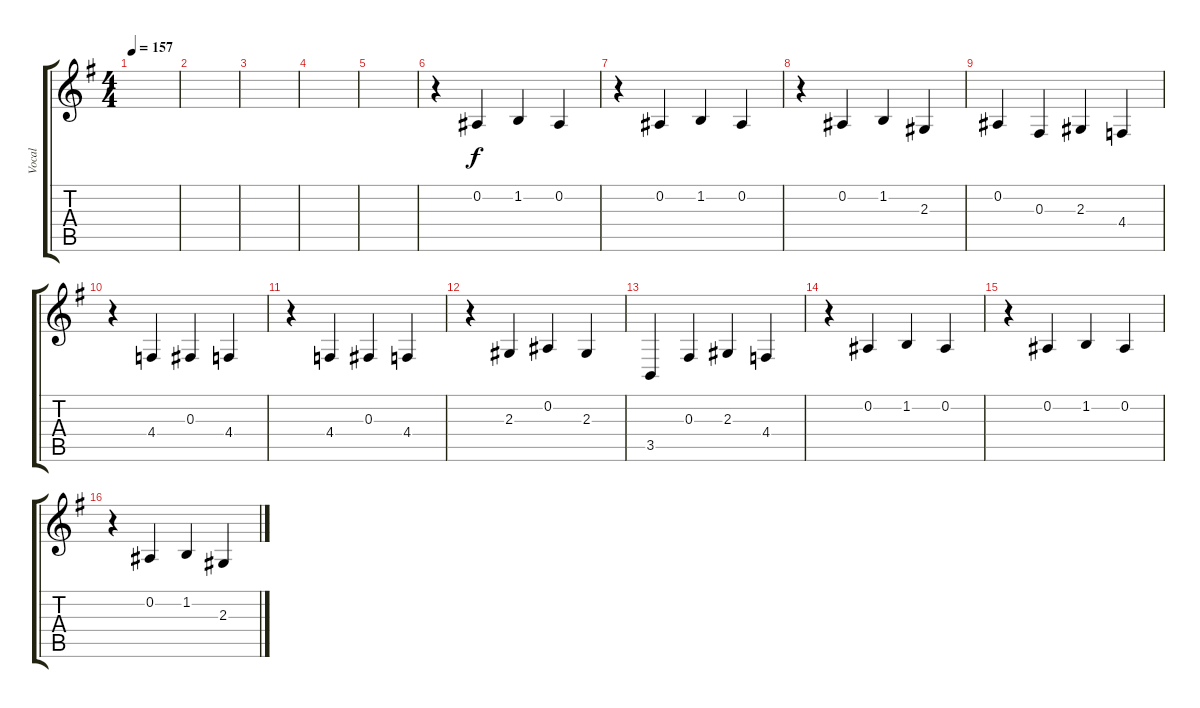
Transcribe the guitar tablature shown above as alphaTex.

\track ("Vocal" "Vocal") {instrument lead1square}
\staff {score tabs}
\tuning (Eb4 Bb3 Gb3 Db3 Ab2 Eb2) {hide}
\ts (4 4)
\tempo 157
\clef g2
\ks eminor
|
|
|
|
|
r.4 0.2.4 1.2.4 0.2.4 |
r.4 0.2.4 1.2.4 0.2.4 |
r.4 0.2.4 1.2.4 2.3.4 |
0.2.4 0.3.4 2.3.4 4.4.4 |
r.4 4.4.4 0.3.4 4.4.4 |
r.4 4.4.4 0.3.4 4.4.4 |
r.4 2.3.4 0.2.4 2.3.4 |
3.5.4 0.3.4 2.3.4 4.4.4 |
r.4 0.2.4 1.2.4 0.2.4 |
r.4 0.2.4 1.2.4 0.2.4 |
r.4 0.2.4 1.2.4 2.3.4
